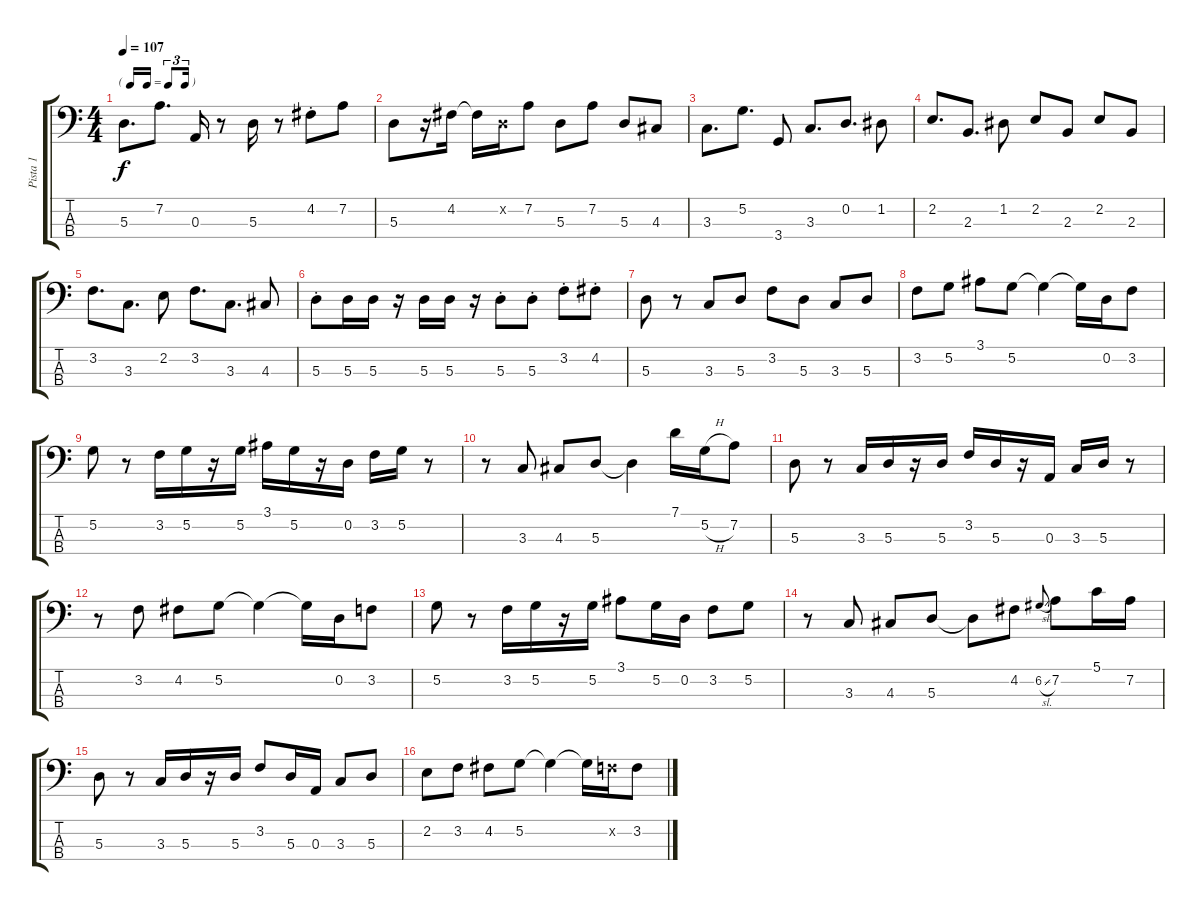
\track ("Pista 1" "Pista 1") {instrument electricbasspick}
\staff {score tabs}
\tuning (G2 D2 A1 E1) {hide}
\ts (4 4)
\tf triplet16th
\tempo 107
\clef f4
\ks c
5.3.8{d dy f} 7.2.8{d} 0.3.16 r.8 5.3.16 r.8 4.2{st}.8 7.2.8 |
5.3.8 r.16 4.2.16 4.2{t}.16 0.2{x}.16 7.2.8 5.3.8 7.2.8 5.3.8 4.3.8 |
3.3.8{d} 5.2.8{d} 3.4.8 3.3.8{d} 0.2.8{d} 1.2.8 |
2.2.8{d} 2.3.8{d} 1.2.8 2.2.8 2.3.8 2.2.8 2.3.8 |
3.2.8{d} 3.3.8{d} 2.2.8 3.2.8{d} 3.3.8{d} 4.3.8 |
5.3{st}.8 5.3.16 5.3.16 r.16 5.3.16 5.3.16 r.16 5.3{st}.8 5.3{st}.8 3.2{st}.8 4.2{st}.8 |
5.3.8 r.8 3.3.8 5.3.8 3.2.8 5.3.8 3.3.8 5.3.8 |
3.2.8 5.2.8 3.1.8 5.2.8 5.2{t}.4 5.2{t}.16 0.2.16 3.2.8 |
5.2.8 r.8 3.2.16 5.2.16 r.16 5.2.16 3.1.16 5.2.16 r.16 0.2.16 3.2.16 5.2.16 r.8 |
r.8 3.3.8 4.3.8 5.3.8 5.3{t}.4 7.1.16 5.2{h}.16 7.2.8 |
5.3.8 r.8 3.3.16 5.3.16 r.16 5.3.16 3.2.16 5.3.16 r.16 0.3.16 3.3.16 5.3.16 r.8 |
r.8 3.2.8 4.2.8 5.2.8 5.2{t}.4 5.2{t}.16 0.2.16 3.2.8 |
5.2.8 r.8 3.2.16 5.2.16 r.16 5.2.16 3.1.8 5.2.16 0.2.16 3.2.8 5.2.8 |
r.8 3.3.8 4.3.8 5.3.8 5.3{t}.8 4.2.8 6.2{sl}.8{gr onbeat} 7.2.8 5.1.16 7.2.16 |
5.3.8 r.8 3.3.16 5.3.16 r.16 5.3.16 3.2.8 5.3.16 0.3.16 3.3.8 5.3.8 |
2.2.8 3.2.8 4.2.8 5.2.8 5.2{t}.4 5.2{t}.16 3.2{x}.16 3.2.8
